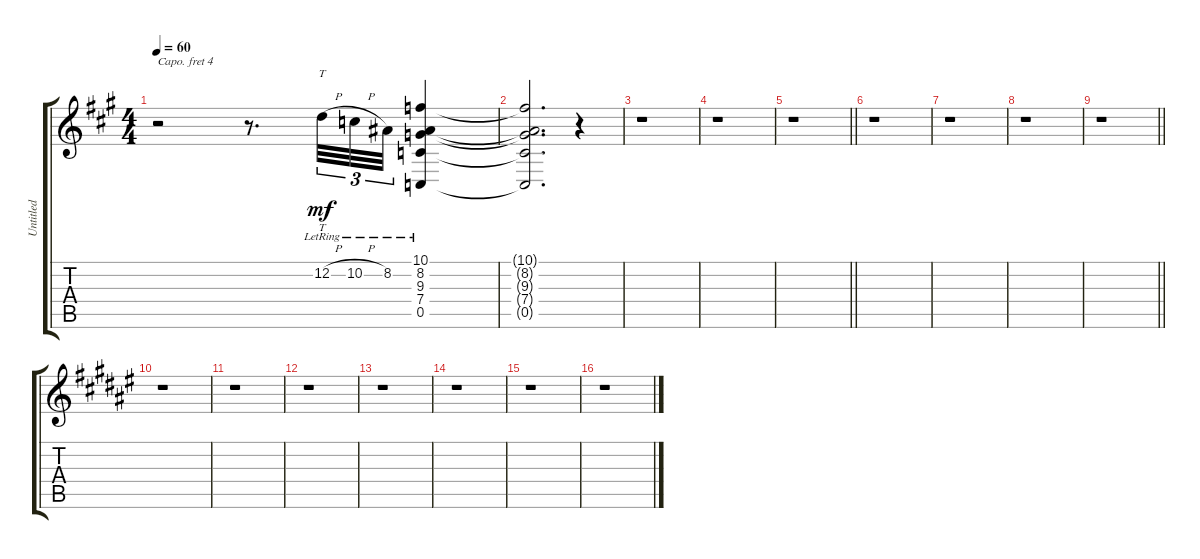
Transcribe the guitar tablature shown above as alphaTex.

\track ("Untitled" "Untitled") {instrument sitar}
\staff {score tabs}
\capo 4
\tuning (Eb4 Bb3 Gb3 Db3 Ab2 Eb2) {hide}
\ts (4 4)
\tempo 60
\clef g2
\ks a
r.2{dy mf} r.8{d} 12.2{h lr}.32{tt tu (3 2)} 10.2{h lr}.32{tu (3 2)} 8.2{lr}.32{tu (3 2)} (10.1{lr} 8.2{lr} 9.3{lr} 7.4{lr} 0.5{lr}).4 |
(10.1{t} 8.2{t} 9.3{t} 7.4{t} 0.5{t}).2{d} r.4 |
r.1 |
r.1 |
\barLineRight lightlight
r.1 |
r.1 |
r.1 |
r.1 |
\barLineRight lightlight
r.1 |
\ks f#
r.1 |
\ks d#minor
r.1 |
\ks f#
r.1 |
\ks d#minor
r.1 |
\ks f#
r.1 |
\ks d#minor
r.1 |
\ks f#
r.1
